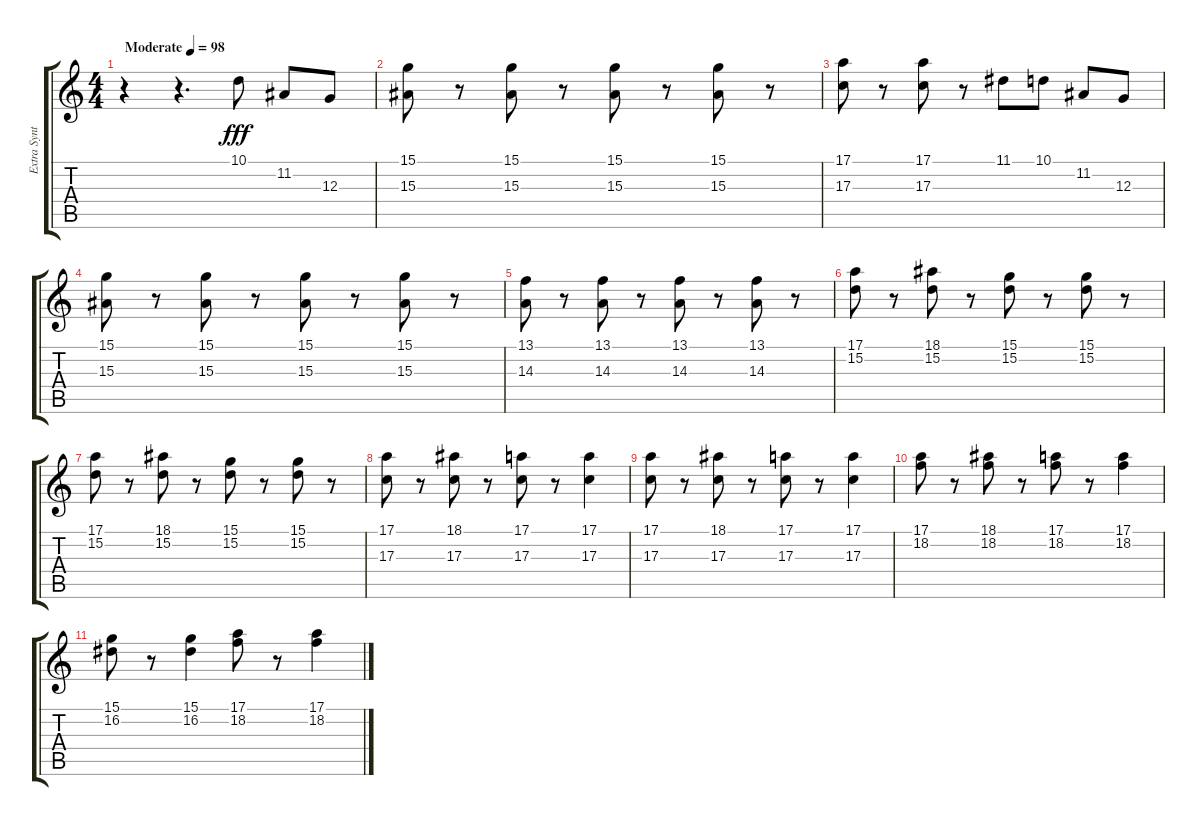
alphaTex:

\track ("Extra Synth 1" "Extra Synt") {instrument whistle}
\staff {score tabs}
\tuning (E4 B3 G3 D3 A2 E2) {hide}
\ts (4 4)
\tempo (98 "Moderate")
\clef g2
\ks c
r.4{dy fff instrument whistle} r.4{d} 10.1.8 11.2.8 12.3.8 |
(15.1 15.3).8 r.8 (15.1 15.3).8 r.8 (15.1 15.3).8 r.8 (15.1 15.3).8 r.8 |
(17.1 17.3).8 r.8 (17.1 17.3).8 r.8 11.1.8 10.1.8 11.2.8 12.3.8 |
(15.1 15.3).8 r.8 (15.1 15.3).8 r.8 (15.1 15.3).8 r.8 (15.1 15.3).8 r.8 |
(13.1 14.3).8 r.8 (13.1 14.3).8 r.8 (13.1 14.3).8 r.8 (13.1 14.3).8 r.8 |
(17.1 15.2).8 r.8 (18.1 15.2).8 r.8 (15.1 15.2).8 r.8 (15.1 15.2).8 r.8 |
(17.1 15.2).8 r.8 (18.1 15.2).8 r.8 (15.1 15.2).8 r.8 (15.1 15.2).8 r.8 |
(17.1 17.3).8 r.8 (18.1 17.3).8 r.8 (17.1 17.3).8 r.8 (17.1 17.3).4 |
(17.1 17.3).8 r.8 (18.1 17.3).8 r.8 (17.1 17.3).8 r.8 (17.1 17.3).4 |
(17.1 18.2).8 r.8 (18.1 18.2).8 r.8 (17.1 18.2).8 r.8 (17.1 18.2).4 |
(15.1 16.2).8 r.8 (15.1 16.2).4 (17.1 18.2).8 r.8 (17.1 18.2).4
